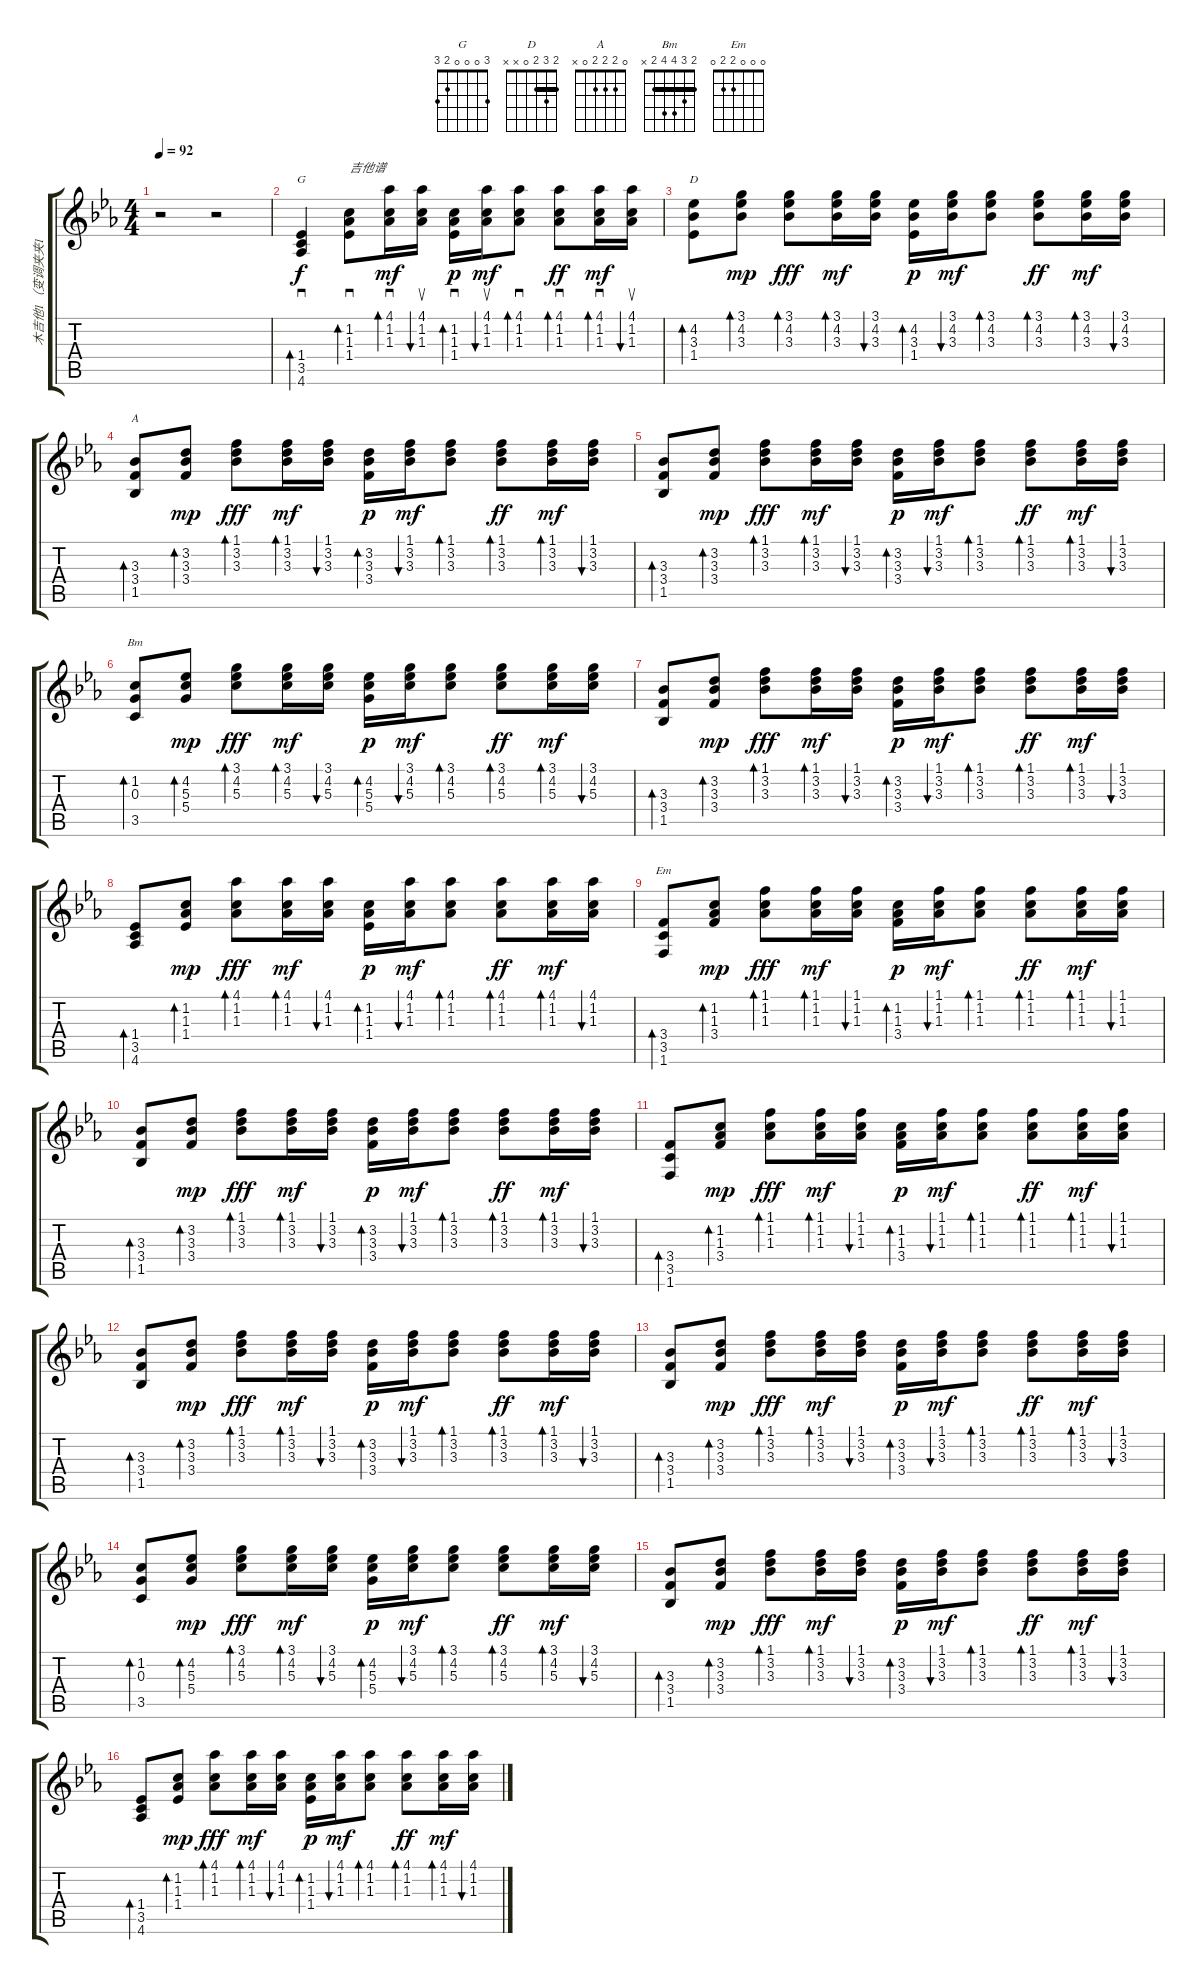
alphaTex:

\track ("木吉他1（变调夹夹1品）" "木吉他1（变调夹夹1") {instrument acousticguitarsteel}
\staff {score tabs}
\tuning (E4 B3 G3 D3 A2 E2) {hide}
\chord ("G" 3 0 0 0 2 3)
\chord ("D" 2 3 2 0 x x) {barre 2}
\chord ("A" 0 2 2 2 0 x)
\chord ("Bm" 2 3 4 4 2 x) {barre 2}
\chord ("Em" 0 0 0 2 2 0)
\ts (4 4)
\tempo 92
\clef g2
\ks eb
r.2{dy f instrument acousticguitarsteel} r.2 |
(1.4 3.5 4.6).4{sd bd 120 ch "G"} (1.2 1.3 1.4).8{sd bd 30 txt "吉他谱"} (4.1 1.2 1.3).16{sd bd 30 dy mf} (4.1 1.2 1.3).16{su bu 30} (1.2 1.3 1.4).16{sd bd 30 dy p} (4.1 1.2 1.3).16{su bu 30 dy mf} (4.1 1.2 1.3).8{sd bd 30} (4.1 1.2 1.3).8{sd bd 30 dy ff} (4.1 1.2 1.3).16{sd bd 30 dy mf} (4.1 1.2 1.3).16{su bu 60} |
(4.2 3.3 1.4).8{bd 30 ch "D"} (3.1 4.2 3.3).8{bd 30 dy mp} (3.1 4.2 3.3).8{bd 30 dy fff} (3.1 4.2 3.3).16{bd 30 dy mf} (3.1 4.2 3.3).16{bu 30} (4.2 3.3 1.4).16{bd 30 dy p} (3.1 4.2 3.3).16{bu 30 dy mf} (3.1 4.2 3.3).8{bd 30} (3.1 4.2 3.3).8{bd 30 dy ff} (3.1 4.2 3.3).16{bd 30 dy mf} (3.1 4.2 3.3).16{bu 30} |
(3.3 3.4 1.5).8{bd 30 ch "A"} (3.2 3.3 3.4).8{bd 30 dy mp} (1.1 3.2 3.3).8{bd 30 dy fff} (1.1 3.2 3.3).16{bd 30 dy mf} (1.1 3.2 3.3).16{bu 30} (3.2 3.3 3.4).16{bd 30 dy p} (1.1 3.2 3.3).16{bu 30 dy mf} (1.1 3.2 3.3).8{bd 30} (1.1 3.2 3.3).8{bd 30 dy ff} (1.1 3.2 3.3).16{bd 30 dy mf} (1.1 3.2 3.3).16{bu 30} |
(3.3 3.4 1.5).8{bd 30} (3.2 3.3 3.4).8{bd 30 dy mp} (1.1 3.2 3.3).8{bd 30 dy fff} (1.1 3.2 3.3).16{bd 30 dy mf} (1.1 3.2 3.3).16{bu 30} (3.2 3.3 3.4).16{bd 30 dy p} (1.1 3.2 3.3).16{bu 30 dy mf} (1.1 3.2 3.3).8{bd 30} (1.1 3.2 3.3).8{bd 30 dy ff} (1.1 3.2 3.3).16{bd 30 dy mf} (1.1 3.2 3.3).16{bu 30} |
(1.2 0.3 3.5).8{bd 30 ch "Bm"} (4.2 5.3 5.4).8{bd 30 dy mp} (3.1 4.2 5.3).8{bd 30 dy fff} (3.1 4.2 5.3).16{bd 30 dy mf} (3.1 4.2 5.3).16{bu 30} (4.2 5.3 5.4).16{bd 30 dy p} (3.1 4.2 5.3).16{bu 30 dy mf} (3.1 4.2 5.3).8{bd 30} (3.1 4.2 5.3).8{bd 30 dy ff} (3.1 4.2 5.3).16{bd 30 dy mf} (3.1 4.2 5.3).16{bu 30} |
(3.3 3.4 1.5).8{bd 30} (3.2 3.3 3.4).8{bd 30 dy mp} (1.1 3.2 3.3).8{bd 30 dy fff} (1.1 3.2 3.3).16{bd 30 dy mf} (1.1 3.2 3.3).16{bu 30} (3.2 3.3 3.4).16{bd 30 dy p} (1.1 3.2 3.3).16{bu 30 dy mf} (1.1 3.2 3.3).8{bd 30} (1.1 3.2 3.3).8{bd 30 dy ff} (1.1 3.2 3.3).16{bd 30 dy mf} (1.1 3.2 3.3).16{bu 30} |
(1.4 3.5 4.6).8{bd 120} (1.2 1.3 1.4).8{bd 30 dy mp} (4.1 1.2 1.3).8{bd 30 dy fff} (4.1 1.2 1.3).16{bd 30 dy mf} (4.1 1.2 1.3).16{bu 30} (1.2 1.3 1.4).16{bd 30 dy p} (4.1 1.2 1.3).16{bu 30 dy mf} (4.1 1.2 1.3).8{bd 30} (4.1 1.2 1.3).8{bd 30 dy ff} (4.1 1.2 1.3).16{bd 30 dy mf} (4.1 1.2 1.3).16{bu 30} |
(3.4 3.5 1.6).8{bd 30 ch "Em"} (1.2 1.3 3.4).8{bd 30 dy mp} (1.1 1.2 1.3).8{bd 30 dy fff} (1.1 1.2 1.3).16{bd 30 dy mf} (1.1 1.2 1.3).16{bu 30} (1.2 1.3 3.4).16{bd 30 dy p} (1.1 1.2 1.3).16{bu 30 dy mf} (1.1 1.2 1.3).8{bd 30} (1.1 1.2 1.3).8{bd 30 dy ff} (1.1 1.2 1.3).16{bd 30 dy mf} (1.1 1.2 1.3).16{bu 30} |
(3.3 3.4 1.5).8{bd 30} (3.2 3.3 3.4).8{bd 30 dy mp} (1.1 3.2 3.3).8{bd 30 dy fff} (1.1 3.2 3.3).16{bd 30 dy mf} (1.1 3.2 3.3).16{bu 30} (3.2 3.3 3.4).16{bd 30 dy p} (1.1 3.2 3.3).16{bu 30 dy mf} (1.1 3.2 3.3).8{bd 30} (1.1 3.2 3.3).8{bd 30 dy ff} (1.1 3.2 3.3).16{bd 30 dy mf} (1.1 3.2 3.3).16{bu 30} |
(3.4 3.5 1.6).8{bd 30} (1.2 1.3 3.4).8{bd 30 dy mp} (1.1 1.2 1.3).8{bd 30 dy fff} (1.1 1.2 1.3).16{bd 30 dy mf} (1.1 1.2 1.3).16{bu 30} (1.2 1.3 3.4).16{bd 30 dy p} (1.1 1.2 1.3).16{bu 30 dy mf} (1.1 1.2 1.3).8{bd 30} (1.1 1.2 1.3).8{bd 30 dy ff} (1.1 1.2 1.3).16{bd 30 dy mf} (1.1 1.2 1.3).16{bu 30} |
(3.3 3.4 1.5).8{bd 30} (3.2 3.3 3.4).8{bd 30 dy mp} (1.1 3.2 3.3).8{bd 30 dy fff} (1.1 3.2 3.3).16{bd 30 dy mf} (1.1 3.2 3.3).16{bu 30} (3.2 3.3 3.4).16{bd 30 dy p} (1.1 3.2 3.3).16{bu 30 dy mf} (1.1 3.2 3.3).8{bd 30} (1.1 3.2 3.3).8{bd 30 dy ff} (1.1 3.2 3.3).16{bd 30 dy mf} (1.1 3.2 3.3).16{bu 30} |
(3.3 3.4 1.5).8{bd 30} (3.2 3.3 3.4).8{bd 30 dy mp} (1.1 3.2 3.3).8{bd 30 dy fff} (1.1 3.2 3.3).16{bd 30 dy mf} (1.1 3.2 3.3).16{bu 30} (3.2 3.3 3.4).16{bd 30 dy p} (1.1 3.2 3.3).16{bu 30 dy mf} (1.1 3.2 3.3).8{bd 30} (1.1 3.2 3.3).8{bd 30 dy ff} (1.1 3.2 3.3).16{bd 30 dy mf} (1.1 3.2 3.3).16{bu 30} |
(1.2 0.3 3.5).8{bd 30} (4.2 5.3 5.4).8{bd 30 dy mp} (3.1 4.2 5.3).8{bd 30 dy fff} (3.1 4.2 5.3).16{bd 30 dy mf} (3.1 4.2 5.3).16{bu 30} (4.2 5.3 5.4).16{bd 30 dy p} (3.1 4.2 5.3).16{bu 30 dy mf} (3.1 4.2 5.3).8{bd 30} (3.1 4.2 5.3).8{bd 30 dy ff} (3.1 4.2 5.3).16{bd 30 dy mf} (3.1 4.2 5.3).16{bu 30} |
(3.3 3.4 1.5).8{bd 30} (3.2 3.3 3.4).8{bd 30 dy mp} (1.1 3.2 3.3).8{bd 30 dy fff} (1.1 3.2 3.3).16{bd 30 dy mf} (1.1 3.2 3.3).16{bu 30} (3.2 3.3 3.4).16{bd 30 dy p} (1.1 3.2 3.3).16{bu 30 dy mf} (1.1 3.2 3.3).8{bd 30} (1.1 3.2 3.3).8{bd 30 dy ff} (1.1 3.2 3.3).16{bd 30 dy mf} (1.1 3.2 3.3).16{bu 30} |
(1.4 3.5 4.6).8{bd 120} (1.2 1.3 1.4).8{bd 30 dy mp} (4.1 1.2 1.3).8{bd 30 dy fff} (4.1 1.2 1.3).16{bd 30 dy mf} (4.1 1.2 1.3).16{bu 30} (1.2 1.3 1.4).16{bd 30 dy p} (4.1 1.2 1.3).16{bu 30 dy mf} (4.1 1.2 1.3).8{bd 30} (4.1 1.2 1.3).8{bd 30 dy ff} (4.1 1.2 1.3).16{bd 30 dy mf} (4.1 1.2 1.3).16{bu 30}
